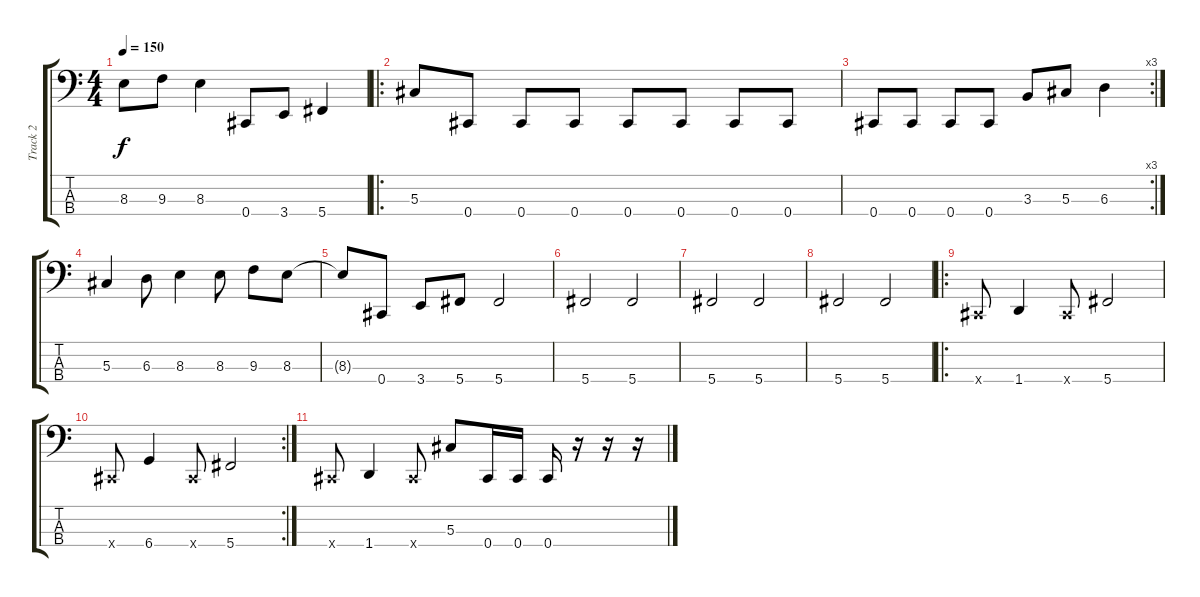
\track ("Track 2" "Track 2") {solo instrument electricbasspick}
\staff {score tabs}
\tuning (Gb2 Db2 Ab1 Db1) {hide}
\ts (4 4)
\tempo 150
\clef f4
\ks c
8.3.8{dy f} 9.3.8 8.3.4 0.4.8 3.4.8 5.4.4 |
\ro
5.3.8 0.4.8 0.4.8 0.4.8 0.4.8 0.4.8 0.4.8 0.4.8 |
\rc 3
0.4.8 0.4.8 0.4.8 0.4.8 3.3.8 5.3.8 6.3.4 |
5.3.4 6.3.8 8.3.4 8.3.8 9.3.8 8.3.8 |
8.3{t}.8 0.4.8 3.4.8 5.4.8 5.4.2 |
5.4.2 5.4.2 |
5.4.2 5.4.2 |
5.4.2 5.4.2 |
\ro
0.4{x}.8 1.4.4 0.4{x}.8 5.4.2 |
\rc 2
0.4{x}.8 6.4.4 0.4{x}.8 5.4.2 |
0.4{x}.8 1.4.4 0.4{x}.8 5.3.8 0.4.16 0.4.16 0.4.16 r.16 r.16 r.16
